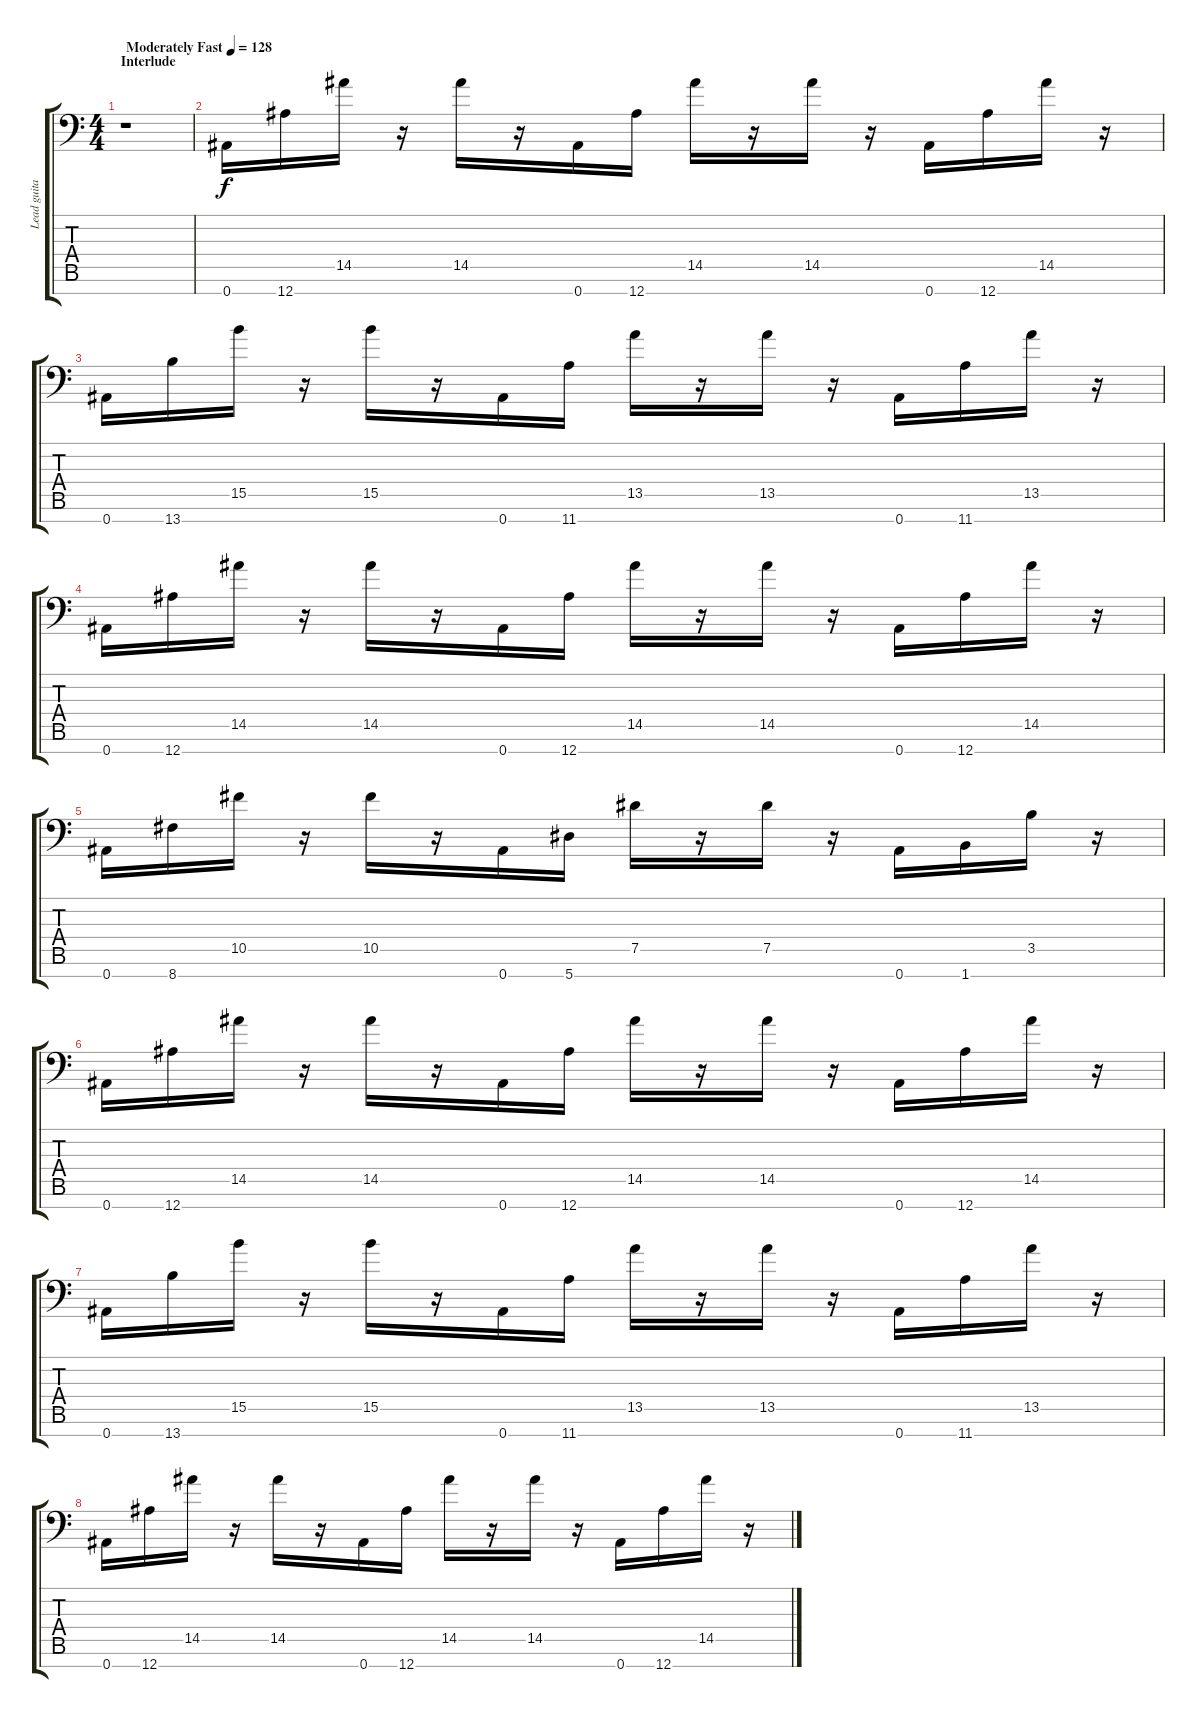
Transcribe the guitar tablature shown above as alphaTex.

\track ("Lead guitar 1" "Lead guita") {instrument overdrivenguitar}
\staff {score tabs}
\tuning (Eb4 Bb3 Gb3 Db3 Ab2 Eb2 Bb1) {hide}
\ts (4 4)
\section ("" "Interlude")
\tempo (128 "Moderately Fast")
\clef f4
\ks c
r.1{dy f instrument overdrivenguitar} |
0.7.16 12.7.16 14.5.16 r.16 14.5.16 r.16 0.7.16 12.7.16 14.5.16 r.16 14.5.16 r.16 0.7.16 12.7.16 14.5.16 r.16 |
0.7.16 13.7.16 15.5.16 r.16 15.5.16 r.16 0.7.16 11.7.16 13.5.16 r.16 13.5.16 r.16 0.7.16 11.7.16 13.5.16 r.16 |
0.7.16 12.7.16 14.5.16 r.16 14.5.16 r.16 0.7.16 12.7.16 14.5.16 r.16 14.5.16 r.16 0.7.16 12.7.16 14.5.16 r.16 |
0.7.16 8.7.16 10.5.16 r.16 10.5.16 r.16 0.7.16 5.7.16 7.5.16 r.16 7.5.16 r.16 0.7.16 1.7.16 3.5.16 r.16 |
0.7.16 12.7.16 14.5.16 r.16 14.5.16 r.16 0.7.16 12.7.16 14.5.16 r.16 14.5.16 r.16 0.7.16 12.7.16 14.5.16 r.16 |
0.7.16 13.7.16 15.5.16 r.16 15.5.16 r.16 0.7.16 11.7.16 13.5.16 r.16 13.5.16 r.16 0.7.16 11.7.16 13.5.16 r.16 |
0.7.16 12.7.16 14.5.16 r.16 14.5.16 r.16 0.7.16 12.7.16 14.5.16 r.16 14.5.16 r.16 0.7.16 12.7.16 14.5.16 r.16
